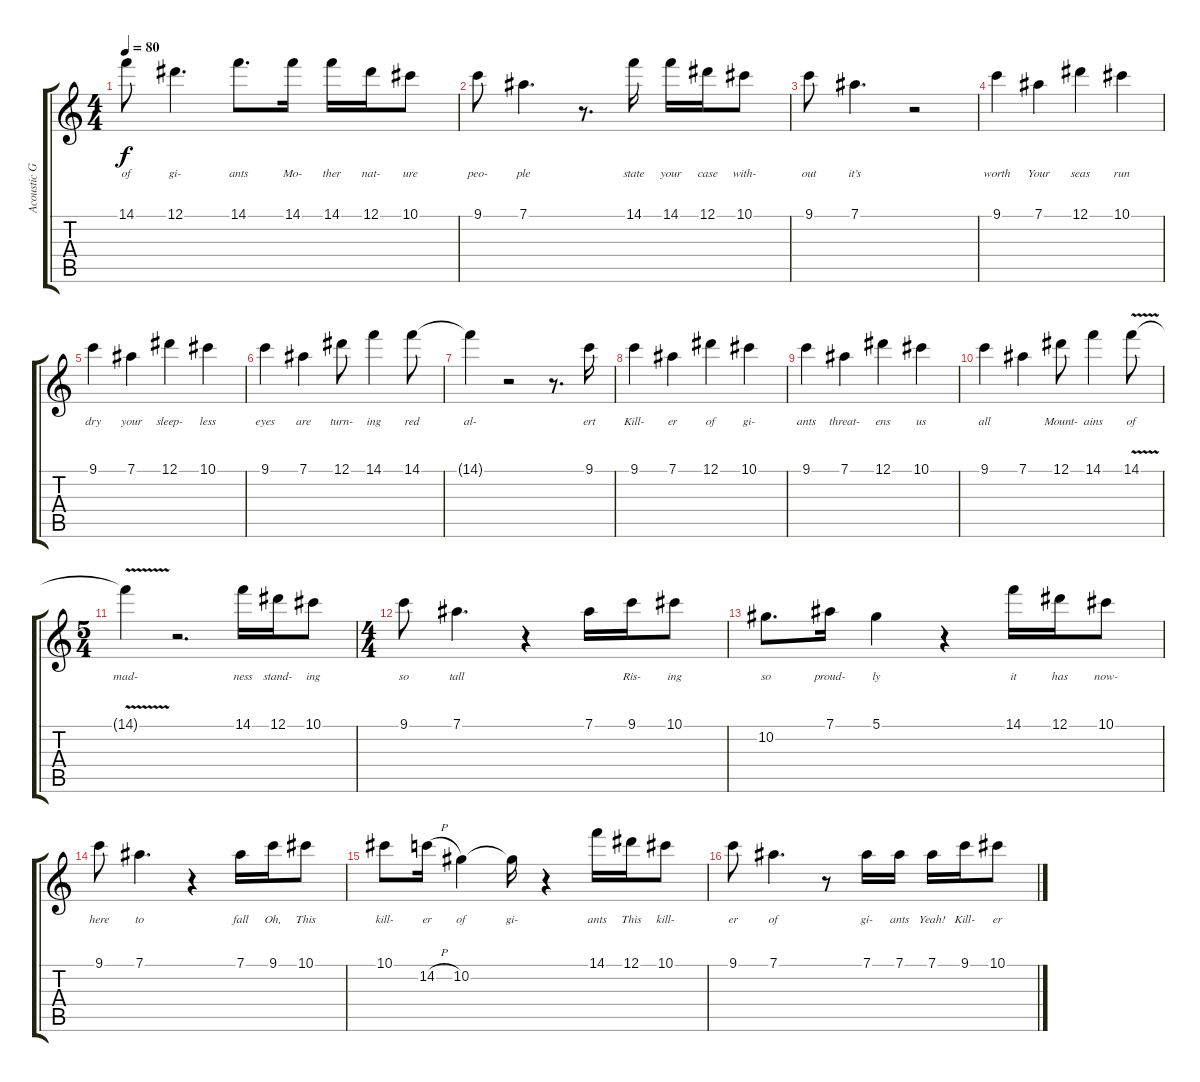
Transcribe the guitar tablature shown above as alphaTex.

\track ("Acoustic Guitar/Vocals" "Acoustic G") {instrument acousticguitarsteel}
\staff {score tabs}
\tuning (Eb4 Bb3 Gb3 Db3 Ab2 Eb2) {hide}
\ts (4 4)
\tempo 80
\clef g2
\ks c
14.1.8{lyrics (0 "of") lyrics (1 "") lyrics (2 "") lyrics (3 "") lyrics (4 "") dy f} 12.1.4{d lyrics (0 "gi-") lyrics (1 "") lyrics (2 "") lyrics (3 "") lyrics (4 "")} 14.1.8{d lyrics (0 "ants") lyrics (1 "") lyrics (2 "") lyrics (3 "") lyrics (4 "")} 14.1.16{lyrics (0 "Mo-") lyrics (1 "") lyrics (2 "") lyrics (3 "") lyrics (4 "")} 14.1.16{lyrics (0 "ther") lyrics (1 "") lyrics (2 "") lyrics (3 "") lyrics (4 "")} 12.1.16{lyrics (0 "nat-") lyrics (1 "") lyrics (2 "") lyrics (3 "") lyrics (4 "")} 10.1.8{lyrics (0 "ure") lyrics (1 "") lyrics (2 "") lyrics (3 "") lyrics (4 "")} |
9.1.8{lyrics (0 "peo-") lyrics (1 "") lyrics (2 "") lyrics (3 "") lyrics (4 "")} 7.1.4{d lyrics (0 "ple") lyrics (1 "") lyrics (2 "") lyrics (3 "") lyrics (4 "")} r.8{d} 14.1.16{lyrics (0 "state") lyrics (1 "") lyrics (2 "") lyrics (3 "") lyrics (4 "")} 14.1.16{lyrics (0 "your") lyrics (1 "") lyrics (2 "") lyrics (3 "") lyrics (4 "")} 12.1.16{lyrics (0 "case") lyrics (1 "") lyrics (2 "") lyrics (3 "") lyrics (4 "")} 10.1.8{lyrics (0 "with-") lyrics (1 "") lyrics (2 "") lyrics (3 "") lyrics (4 "")} |
9.1.8{lyrics (0 "out") lyrics (1 "") lyrics (2 "") lyrics (3 "") lyrics (4 "")} 7.1.4{d lyrics (0 "it’s") lyrics (1 "") lyrics (2 "") lyrics (3 "") lyrics (4 "")} r.2 |
9.1.4{lyrics (0 "worth") lyrics (1 "") lyrics (2 "") lyrics (3 "") lyrics (4 "")} 7.1.4{lyrics (0 "Your") lyrics (1 "") lyrics (2 "") lyrics (3 "") lyrics (4 "")} 12.1.4{lyrics (0 "seas") lyrics (1 "") lyrics (2 "") lyrics (3 "") lyrics (4 "")} 10.1.4{lyrics (0 "run") lyrics (1 "") lyrics (2 "") lyrics (3 "") lyrics (4 "")} |
9.1.4{lyrics (0 "dry") lyrics (1 "") lyrics (2 "") lyrics (3 "") lyrics (4 "")} 7.1.4{lyrics (0 "your") lyrics (1 "") lyrics (2 "") lyrics (3 "") lyrics (4 "")} 12.1.4{lyrics (0 "sleep-") lyrics (1 "") lyrics (2 "") lyrics (3 "") lyrics (4 "")} 10.1.4{lyrics (0 "less") lyrics (1 "") lyrics (2 "") lyrics (3 "") lyrics (4 "")} |
9.1.4{lyrics (0 "eyes") lyrics (1 "") lyrics (2 "") lyrics (3 "") lyrics (4 "")} 7.1.4{lyrics (0 "are") lyrics (1 "") lyrics (2 "") lyrics (3 "") lyrics (4 "")} 12.1.8{lyrics (0 "turn-") lyrics (1 "") lyrics (2 "") lyrics (3 "") lyrics (4 "")} 14.1.4{lyrics (0 "ing") lyrics (1 "") lyrics (2 "") lyrics (3 "") lyrics (4 "")} 14.1.8{lyrics (0 "red") lyrics (1 "") lyrics (2 "") lyrics (3 "") lyrics (4 "")} |
14.1{t}.4{lyrics (0 "al-") lyrics (1 "") lyrics (2 "") lyrics (3 "") lyrics (4 "")} r.2 r.8{d} 9.1.16{lyrics (0 "ert") lyrics (1 "") lyrics (2 "") lyrics (3 "") lyrics (4 "")} |
9.1.4{lyrics (0 "Kill-") lyrics (1 "") lyrics (2 "") lyrics (3 "") lyrics (4 "")} 7.1.4{lyrics (0 "er") lyrics (1 "") lyrics (2 "") lyrics (3 "") lyrics (4 "")} 12.1.4{lyrics (0 "of") lyrics (1 "") lyrics (2 "") lyrics (3 "") lyrics (4 "")} 10.1.4{lyrics (0 "gi-") lyrics (1 "") lyrics (2 "") lyrics (3 "") lyrics (4 "")} |
9.1.4{lyrics (0 "ants") lyrics (1 "") lyrics (2 "") lyrics (3 "") lyrics (4 "")} 7.1.4{lyrics (0 "threat-") lyrics (1 "") lyrics (2 "") lyrics (3 "") lyrics (4 "")} 12.1.4{lyrics (0 "ens") lyrics (1 "") lyrics (2 "") lyrics (3 "") lyrics (4 "")} 10.1.4{lyrics (0 "us") lyrics (1 "") lyrics (2 "") lyrics (3 "") lyrics (4 "")} |
9.1.4{lyrics (0 "all") lyrics (1 "") lyrics (2 "") lyrics (3 "") lyrics (4 "")} 7.1.4{lyrics (0 "") lyrics (1 "") lyrics (2 "") lyrics (3 "") lyrics (4 "")} 12.1.8{lyrics (0 "Mount-") lyrics (1 "") lyrics (2 "") lyrics (3 "") lyrics (4 "")} 14.1.4{lyrics (0 "ains") lyrics (1 "") lyrics (2 "") lyrics (3 "") lyrics (4 "")} 14.1{v}.8{lyrics (0 "of") lyrics (1 "") lyrics (2 "") lyrics (3 "") lyrics (4 "")} |
\ts (5 4)
14.1{t}.4{lyrics (0 "mad-") lyrics (1 "") lyrics (2 "") lyrics (3 "") lyrics (4 "")} r.2{d} 14.1.16{lyrics (0 "ness") lyrics (1 "") lyrics (2 "") lyrics (3 "") lyrics (4 "")} 12.1.16{lyrics (0 "stand-") lyrics (1 "") lyrics (2 "") lyrics (3 "") lyrics (4 "")} 10.1.8{lyrics (0 "ing") lyrics (1 "") lyrics (2 "") lyrics (3 "") lyrics (4 "")} |
\ts (4 4)
9.1.8{lyrics (0 "so") lyrics (1 "") lyrics (2 "") lyrics (3 "") lyrics (4 "")} 7.1.4{d lyrics (0 "tall") lyrics (1 "") lyrics (2 "") lyrics (3 "") lyrics (4 "")} r.4 7.1.16{lyrics (0 "") lyrics (1 "") lyrics (2 "") lyrics (3 "") lyrics (4 "")} 9.1.16{lyrics (0 "Ris-") lyrics (1 "") lyrics (2 "") lyrics (3 "") lyrics (4 "")} 10.1.8{lyrics (0 "ing") lyrics (1 "") lyrics (2 "") lyrics (3 "") lyrics (4 "")} |
10.2.8{d lyrics (0 "so") lyrics (1 "") lyrics (2 "") lyrics (3 "") lyrics (4 "")} 7.1.16{lyrics (0 "proud-") lyrics (1 "") lyrics (2 "") lyrics (3 "") lyrics (4 "")} 5.1.4{lyrics (0 "ly") lyrics (1 "") lyrics (2 "") lyrics (3 "") lyrics (4 "")} r.4 14.1.16{lyrics (0 "it") lyrics (1 "") lyrics (2 "") lyrics (3 "") lyrics (4 "")} 12.1.16{lyrics (0 "has") lyrics (1 "") lyrics (2 "") lyrics (3 "") lyrics (4 "")} 10.1.8{lyrics (0 "now-") lyrics (1 "") lyrics (2 "") lyrics (3 "") lyrics (4 "")} |
9.1.8{lyrics (0 "here") lyrics (1 "") lyrics (2 "") lyrics (3 "") lyrics (4 "")} 7.1.4{d lyrics (0 "to") lyrics (1 "") lyrics (2 "") lyrics (3 "") lyrics (4 "")} r.4 7.1.16{lyrics (0 "fall") lyrics (1 "") lyrics (2 "") lyrics (3 "") lyrics (4 "")} 9.1.16{lyrics (0 "Oh,") lyrics (1 "") lyrics (2 "") lyrics (3 "") lyrics (4 "")} 10.1.8{lyrics (0 "This") lyrics (1 "") lyrics (2 "") lyrics (3 "") lyrics (4 "")} |
10.1.8{lyrics (0 "kill-") lyrics (1 "") lyrics (2 "") lyrics (3 "") lyrics (4 "")} 14.2{h}.16{lyrics (0 "er") lyrics (1 "") lyrics (2 "") lyrics (3 "") lyrics (4 "")} 10.2.4{lyrics (0 "of") lyrics (1 "") lyrics (2 "") lyrics (3 "") lyrics (4 "")} 10.2{t}.16{lyrics (0 "gi-") lyrics (1 "") lyrics (2 "") lyrics (3 "") lyrics (4 "")} r.4 14.1.16{lyrics (0 "ants") lyrics (1 "") lyrics (2 "") lyrics (3 "") lyrics (4 "")} 12.1.16{lyrics (0 "This") lyrics (1 "") lyrics (2 "") lyrics (3 "") lyrics (4 "")} 10.1.8{lyrics (0 "kill-") lyrics (1 "") lyrics (2 "") lyrics (3 "") lyrics (4 "")} |
9.1.8{lyrics (0 "er") lyrics (1 "") lyrics (2 "") lyrics (3 "") lyrics (4 "")} 7.1.4{d lyrics (0 "of") lyrics (1 "") lyrics (2 "") lyrics (3 "") lyrics (4 "")} r.8 7.1.16{lyrics (0 "gi-") lyrics (1 "") lyrics (2 "") lyrics (3 "") lyrics (4 "")} 7.1.16{lyrics (0 "ants") lyrics (1 "") lyrics (2 "") lyrics (3 "") lyrics (4 "")} 7.1.16{lyrics (0 "Yeah!") lyrics (1 "") lyrics (2 "") lyrics (3 "") lyrics (4 "")} 9.1.16{lyrics (0 "Kill-") lyrics (1 "") lyrics (2 "") lyrics (3 "") lyrics (4 "")} 10.1.8{lyrics (0 "er") lyrics (1 "") lyrics (2 "") lyrics (3 "") lyrics (4 "")}
